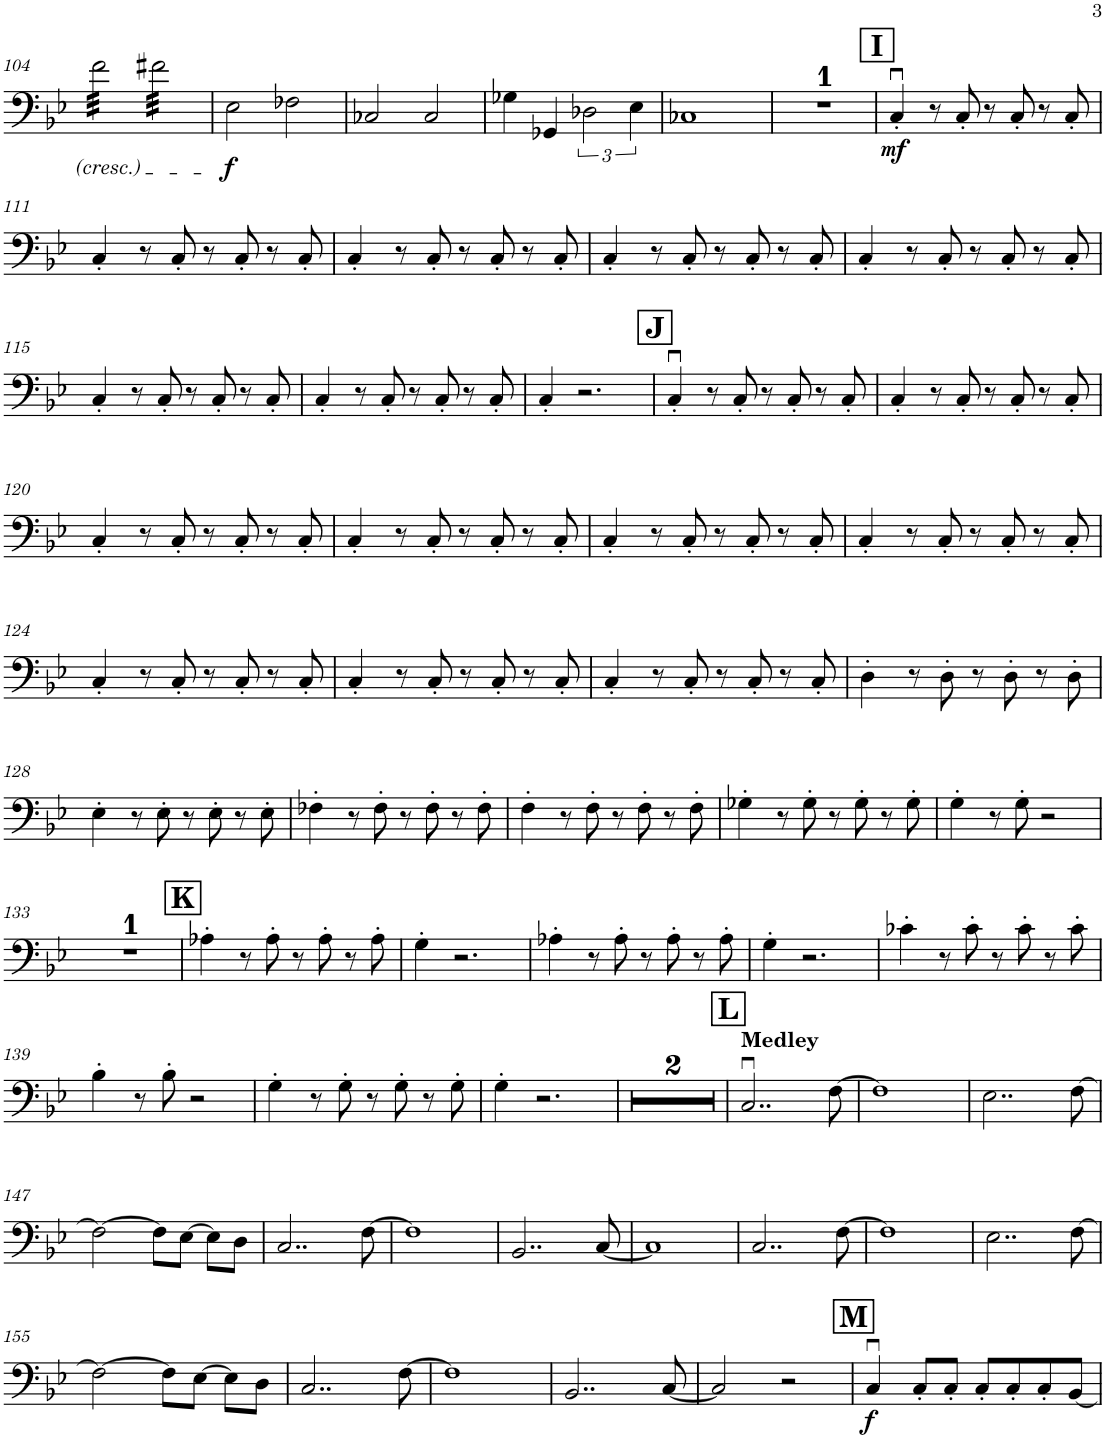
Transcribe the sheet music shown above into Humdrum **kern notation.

**kern	**dynam
*part1	*part1
*staff1	*staff1
*I"Contrabasses	*
*I'Cbs.	*
!!LO:PB:g=z
*clefF4	*
*Trd7c12	*
*k[b-e-]	*
*M4/4	*
=104	=104
*tremolo	*
32f\LLL	.
32f\	.
32f\	.
32f\	.
32f\	.
32f\	.
32f\	.
32f\	.
32f\	.
32f\	.
32f\	.
32f\	.
32f\	.
32f\	.
32f\	.
32f\JJJ	.
32f#X\LLL	.
32f#X\	.
32f#X\	.
32f#X\	.
32f#X\	.
32f#X\	.
32f#X\	.
32f#X\	.
32f#X\	.
32f#X\	.
32f#X\	.
32f#X\	.
32f#X\	.
32f#X\	.
32f#X\	.
32f#X\JJJ	.
*Xtremolo	*
=105	=105
!	!LO:DY:b
2E-\	f
2F-X\	.
=106	=106
2C-X/	.
2C-/	.
=107	=107
4G-X\	.
4GG-X/	.
3D-X\	.
6E-\	.
=108	=108
1C-X	.
=109	=109
1r	.
!!LO:REH:place=s1:a:B:cj:fs=14:t=I
=110	=110
!	!LO:DY:b
4Cu'/	mf
8r	.
8C'/	.
8r	.
8C'/	.
8r	.
8C'/	.
!!LO:LB:g=z
=111	=111
4C'/	.
8r	.
8C'/	.
8r	.
8C'/	.
8r	.
8C'/	.
=112	=112
4C'/	.
8r	.
8C'/	.
8r	.
8C'/	.
8r	.
8C'/	.
=113	=113
4C'/	.
8r	.
8C'/	.
8r	.
8C'/	.
8r	.
8C'/	.
=114	=114
4C'/	.
8r	.
8C'/	.
8r	.
8C'/	.
8r	.
8C'/	.
!!LO:LB:g=z
=115	=115
4C'/	.
8r	.
8C'/	.
8r	.
8C'/	.
8r	.
8C'/	.
=116	=116
4C'/	.
8r	.
8C'/	.
8r	.
8C'/	.
8r	.
8C'/	.
=117	=117
4C'/	.
2.r	.
!!LO:REH:place=s1:a:B:cj:fs=14:t=J
=118	=118
4Cu'/	.
8r	.
8C'/	.
8r	.
8C'/	.
8r	.
8C'/	.
=119	=119
4C'/	.
8r	.
8C'/	.
8r	.
8C'/	.
8r	.
8C'/	.
!!LO:LB:g=z
=120	=120
4C'/	.
8r	.
8C'/	.
8r	.
8C'/	.
8r	.
8C'/	.
=121	=121
4C'/	.
8r	.
8C'/	.
8r	.
8C'/	.
8r	.
8C'/	.
=122	=122
4C'/	.
8r	.
8C'/	.
8r	.
8C'/	.
8r	.
8C'/	.
=123	=123
4C'/	.
8r	.
8C'/	.
8r	.
8C'/	.
8r	.
8C'/	.
!!LO:LB:g=z
=124	=124
4C'/	.
8r	.
8C'/	.
8r	.
8C'/	.
8r	.
8C'/	.
=125	=125
4C'/	.
8r	.
8C'/	.
8r	.
8C'/	.
8r	.
8C'/	.
=126	=126
4C'/	.
8r	.
8C'/	.
8r	.
8C'/	.
8r	.
8C'/	.
=127	=127
4D'\	.
8r	.
8D'\	.
8r	.
8D'\	.
8r	.
8D'\	.
!!LO:LB:g=z
=128	=128
4E-'\	.
8r	.
8E-'\	.
8r	.
8E-'\	.
8r	.
8E-'\	.
=129	=129
4F-X'\	.
8r	.
8F-'\	.
8r	.
8F-'\	.
8r	.
8F-'\	.
=130	=130
4F'\	.
8r	.
8F'\	.
8r	.
8F'\	.
8r	.
8F'\	.
=131	=131
4G-X'\	.
8r	.
8G-'\	.
8r	.
8G-'\	.
8r	.
8G-'\	.
=132	=132
4G'\	.
8r	.
8G'\	.
2r	.
!!LO:LB:g=z
=133	=133
1r	.
!!LO:REH:place=s1:a:B:cj:fs=14:t=K
=134	=134
4A-X'\	.
8r	.
8A-'\	.
8r	.
8A-'\	.
8r	.
8A-'\	.
=135	=135
4G'\	.
2.r	.
=136	=136
4A-X'\	.
8r	.
8A-'\	.
8r	.
8A-'\	.
8r	.
8A-'\	.
=137	=137
4G'\	.
2.r	.
=138	=138
4c-X'\	.
8r	.
8c-'\	.
8r	.
8c-'\	.
8r	.
8c-'\	.
!!LO:LB:g=z
=139	=139
4B-'\	.
8r	.
8B-'\	.
2r	.
=140	=140
4G'\	.
8r	.
8G'\	.
8r	.
8G'\	.
8r	.
8G'\	.
=141	=141
4G'\	.
2.r	.
=142	=142
1r	.
=143	=143
1r	.
!!LO:REH:place=s1:a:B:cj:fs=14:t=L
=144	=144
!LO:TX:a:B:t=Medley	!
2..Cu/	.
[8F\	.
=145	=145
1F]	.
=146	=146
2..E-\	.
[8F\	.
!!LO:LB:g=z
=147	=147
2F\_	.
8F\L]	.
[8E-\J	.
8E-\L]	.
8D\J	.
=148	=148
2..C/	.
[8F\	.
=149	=149
1F]	.
=150	=150
2..BB-/	.
[8C/	.
=151	=151
1C]	.
=152	=152
2..C/	.
[8F\	.
=153	=153
1F]	.
=154	=154
2..E-\	.
[8F\	.
!!LO:LB:g=z
=155	=155
2F\_	.
8F\L]	.
[8E-\J	.
8E-\L]	.
8D\J	.
=156	=156
2..C/	.
[8F\	.
=157	=157
1F]	.
=158	=158
2..BB-/	.
[8C/	.
=159	=159
2C/]	.
2r	.
=	=
*-	*-
